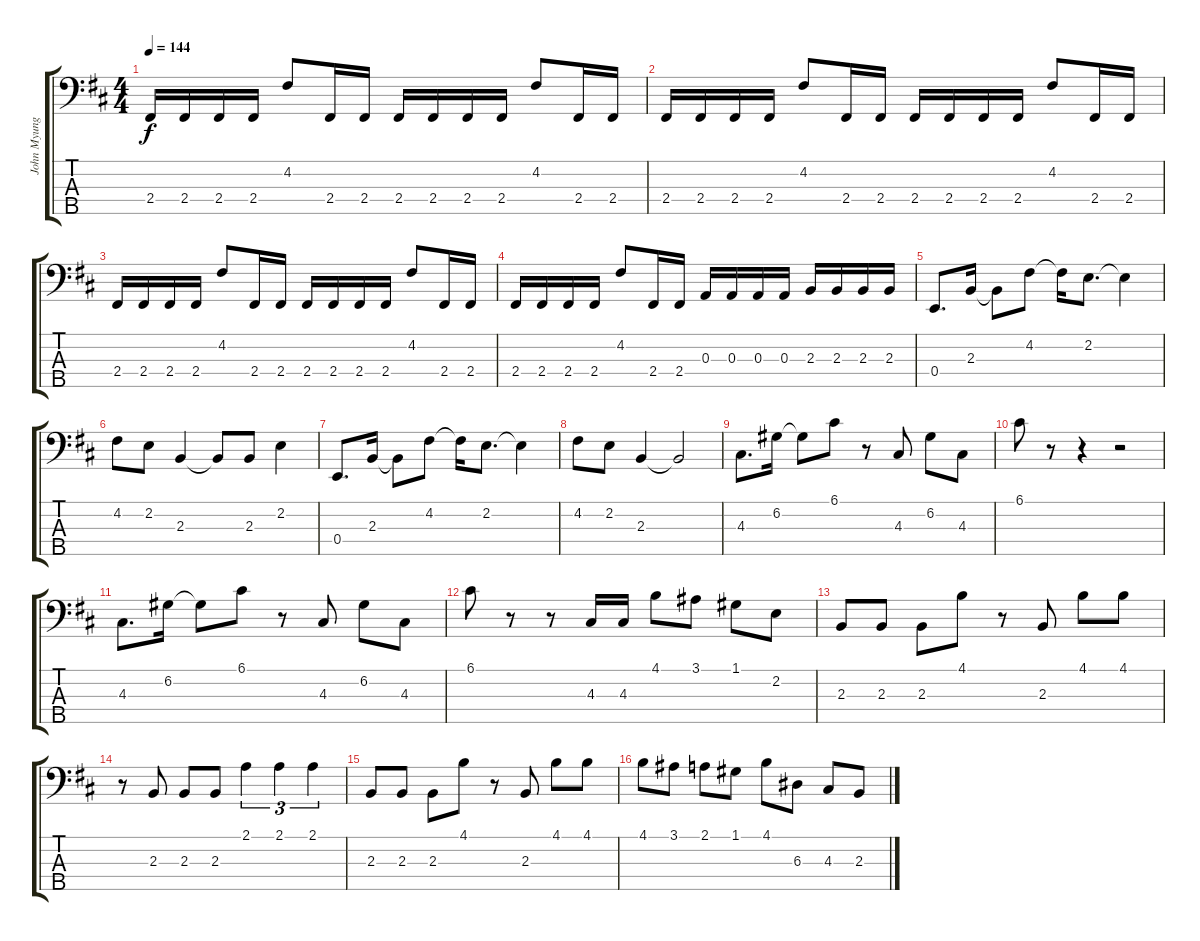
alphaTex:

\track ("John Myung Bass" "John Myung") {instrument electricbassfinger}
\staff {score tabs}
\tuning (G2 D2 A1 E1 B0) {hide}
\ts (4 4)
\tempo 144
\clef f4
\ks bminor
2.4.16{dy f} 2.4.16 2.4.16 2.4.16 4.2.8 2.4.16 2.4.16 2.4.16 2.4.16 2.4.16 2.4.16 4.2.8 2.4.16 2.4.16 |
2.4.16 2.4.16 2.4.16 2.4.16 4.2.8 2.4.16 2.4.16 2.4.16 2.4.16 2.4.16 2.4.16 4.2.8 2.4.16 2.4.16 |
2.4.16 2.4.16 2.4.16 2.4.16 4.2.8 2.4.16 2.4.16 2.4.16 2.4.16 2.4.16 2.4.16 4.2.8 2.4.16 2.4.16 |
2.4.16 2.4.16 2.4.16 2.4.16 4.2.8 2.4.16 2.4.16 0.3.16 0.3.16 0.3.16 0.3.16 2.3.16 2.3.16 2.3.16 2.3.16 |
0.4.8{d} 2.3.16 2.3{t}.8 4.2.8 4.2{t}.16 2.2.8{d} 2.2{t}.4 |
4.2.8 2.2.8 2.3.4 2.3{t}.8 2.3.8 2.2.4 |
0.4.8{d} 2.3.16 2.3{t}.8 4.2.8 4.2{t}.16 2.2.8{d} 2.2{t}.4 |
4.2.8 2.2.8 2.3.4 2.3{t}.2 |
4.3.8{d} 6.2.16 6.2{t}.8 6.1.8 r.8 4.3.8 6.2.8 4.3.8 |
6.1.8 r.8 r.4 r.2 |
4.3.8{d} 6.2.16 6.2{t}.8 6.1.8 r.8 4.3.8 6.2.8 4.3.8 |
6.1.8 r.8 r.8 4.3.16 4.3.16 4.1.8 3.1.8 1.1.8 2.2.8 |
2.3.8 2.3.8 2.3.8 4.1.8 r.8 2.3.8 4.1.8 4.1.8 |
r.8 2.3.8 2.3.8 2.3.8 2.1.4{tu (3 2)} 2.1.4{tu (3 2)} 2.1.4{tu (3 2)} |
2.3.8 2.3.8 2.3.8 4.1.8 r.8 2.3.8 4.1.8 4.1.8 |
4.1.8 3.1.8 2.1.8 1.1.8 4.1.8 6.3.8 4.3.8 2.3.8
